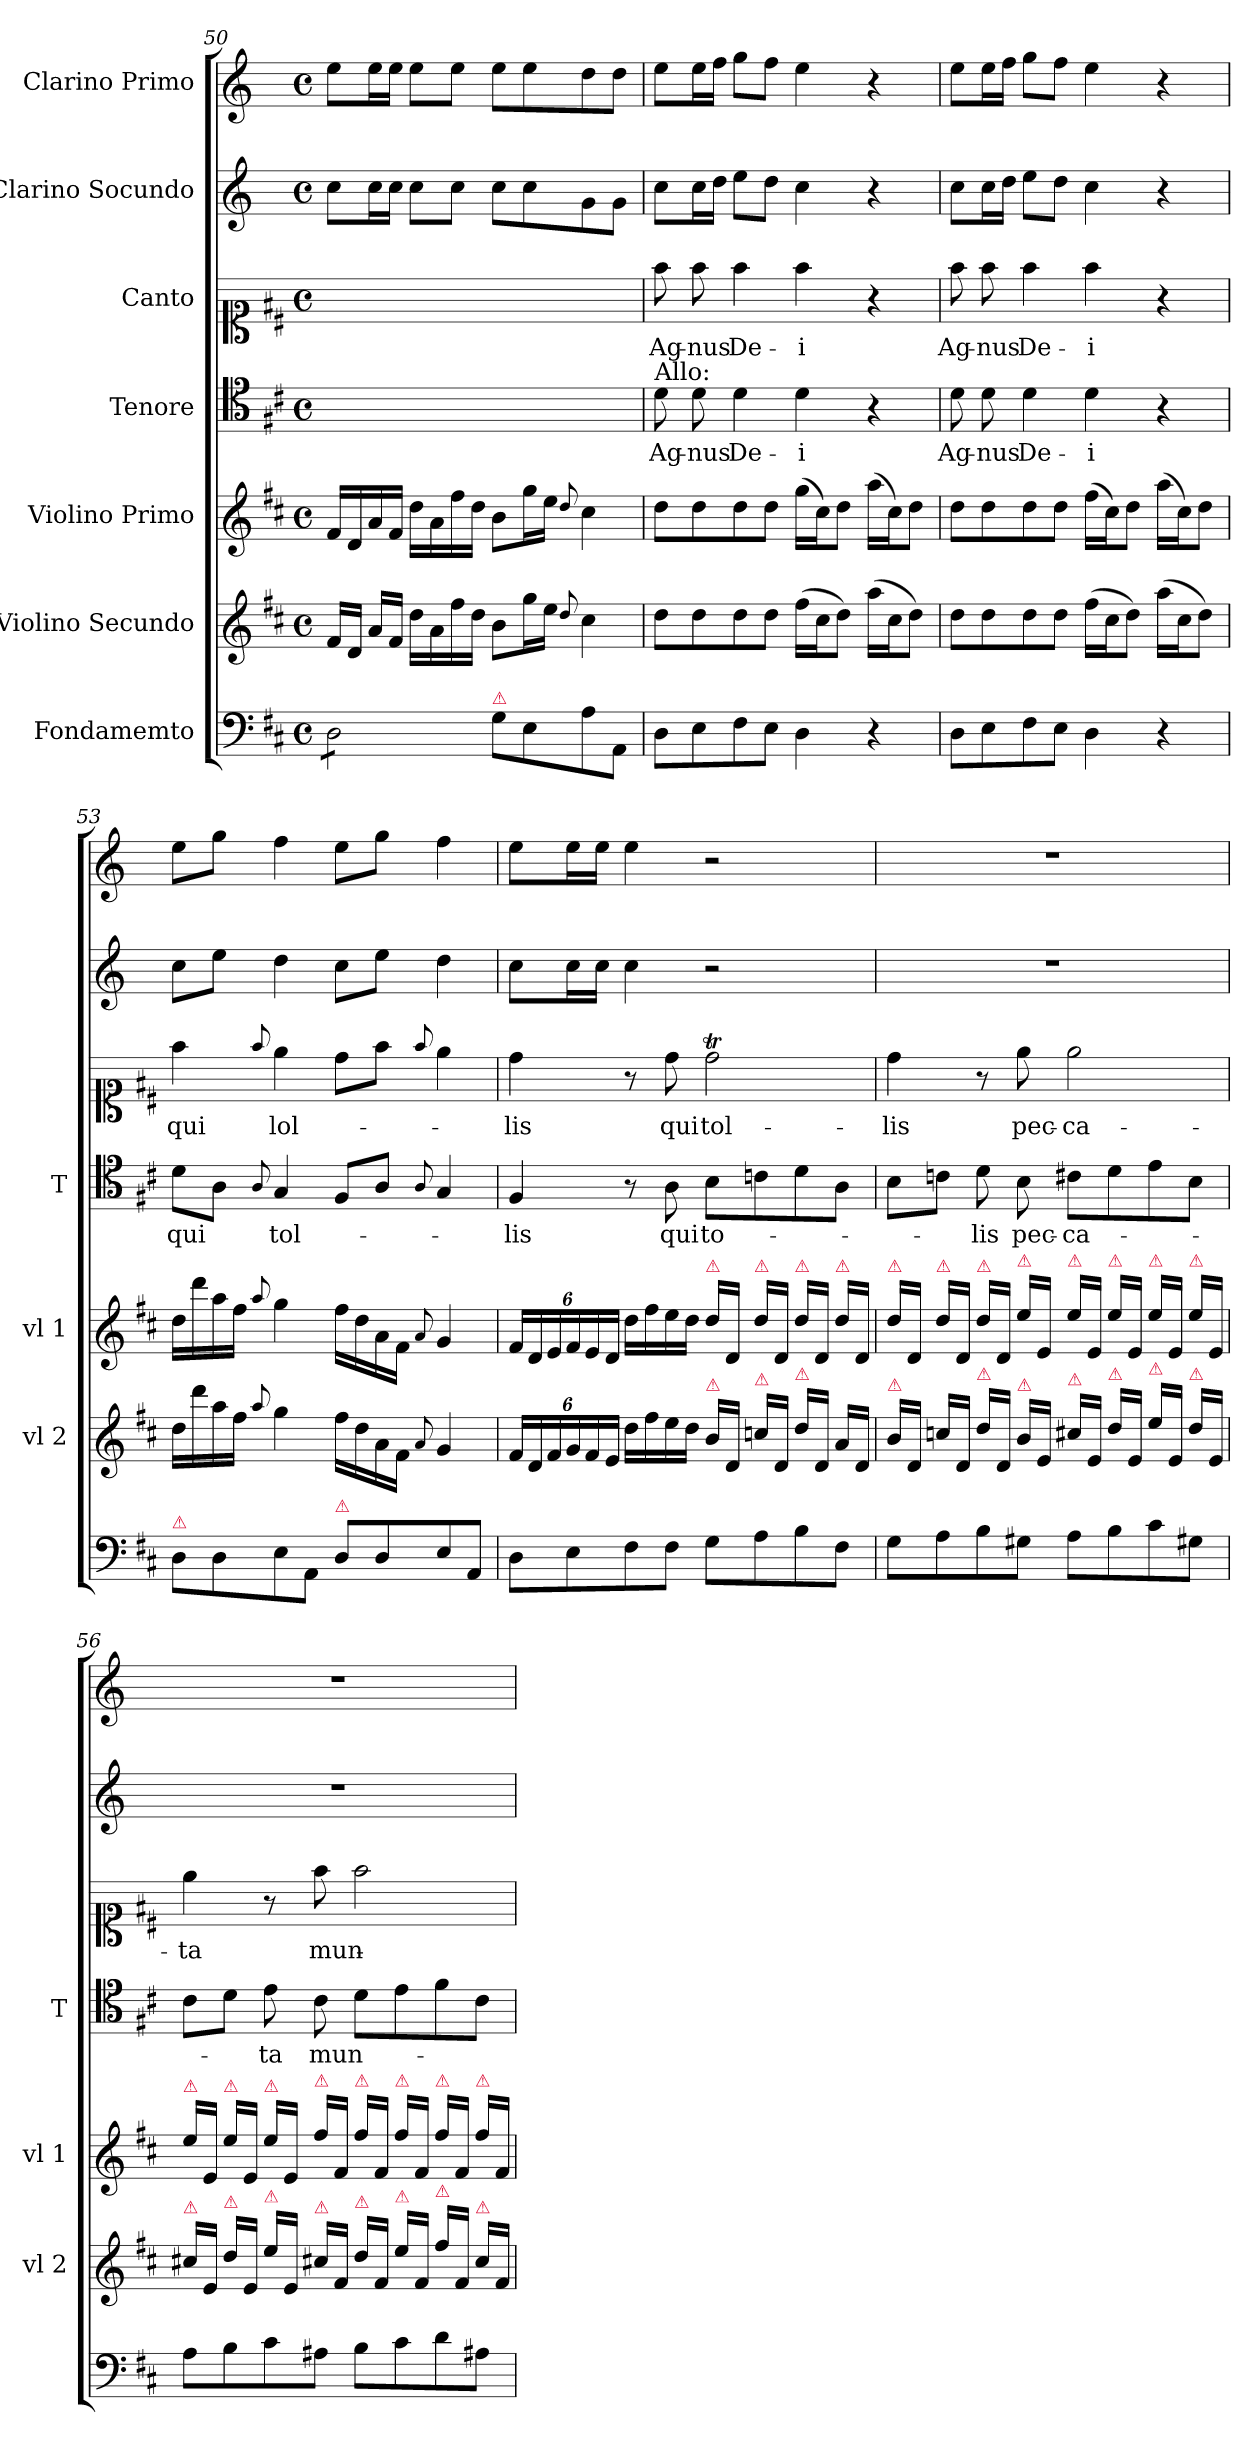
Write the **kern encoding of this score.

**kern	**kern	**dynam	**kern	**kern	**text	**kern	**text	**kern	**kern
*part7	*part6	*part6	*part5	*part4	*part4	*part3	*part3	*part2	*part1
*staff7	*staff6	*staff6	*staff5	*staff4	*staff4	*staff3	*staff3	*staff2	*staff1
*I"Fondamemto	*I"Violino Secundo	*	*I"Violino Primo	*I"Tenore	*	*I"Canto	*	*I"Clarino Socundo	*I"Clarino Primo
*	*I'vl 2	*	*I'vl 1	*I'T	*	*	*	*	*
*clefF4	*clefG2	*	*clefG2	*clefC4	*	*clefC1	*	*clefG2	*clefG2
*	*	*	*	*	*	*	*	*ITrd-1c-2	*ITrd-1c-2
*k[f#c#]	*k[f#c#]	*	*k[f#c#]	*k[f#c#]	*	*k[f#c#]	*	*k[f#c#]	*k[f#c#]
*M4/4	*M4/4	*	*M4/4	*M4/4	*	*M4/4	*	*M4/4	*M4/4
*met(c)	*met(c)	*	*met(c)	*met(c)	*	*met(c)	*	*met(c)	*met(c)
=50	=50	=50	=50	=50	=50	=50	=50	=50	=50
*tremolo	*	*	*	*	*	*	*	*	*
8D\L	16f#/LL	.	16f#/LL	1ryy	.	1ryy	.	8dd\L	8ff#\L
.	16d/JJ	.	16d/	.	.	.	.	.	.
8D\	16a/LL	.	16a/	.	.	.	.	16dd\L	16ff#\L
.	16f#/JJ	.	16f#/JJ	.	.	.	.	16dd\JJ	16ff#\JJ
8D\	16dd\LL	.	16dd\LL	.	.	.	.	8dd\L	8ff#\L
.	16a\	.	16a\	.	.	.	.	.	.
8D\J	16ff#\	.	16ff#\	.	.	.	.	8dd\J	8ff#\J
*Xtremolo	*	*	*	*	*	*	*	*	*
.	16dd\JJ	.	16dd\JJ	.	.	.	.	.	.
!LO:TX:a:color=crimson:t=⚠	!	!	!	!	!	!	!	!	!
8G\L	8b\L	.	8b\L	.	.	.	.	8dd\L	8ff#\L
8E\	16gg\L	.	16gg\L	.	.	.	.	8dd\	8ff#\
.	16ee\JJ	.	16ee\JJ	.	.	.	.	.	.
.	8qqdd/	.	8qqdd/	.	.	.	.	.	.
8A\	4cc#\	.	4cc#\	.	.	.	.	8a\	8ee\
8AA/J	.	.	.	.	.	.	.	8a\J	8ee\J
=51	=51	=51	=51	=51	=51	=51	=51	=51	=51
!	!	!	!	!LO:TX:a:t=Allo&colon;	!	!	!	!	!
!	!	!LO:DY:a	!	!	!	!	!	!	!
8D\L	8dd\L	for	8dd\L	8d\	Ag-	8ff#\	Ag-	8dd\L	8ff#\L
8E\	8dd\	.	8dd\	8d\	-nus	8ff#\	-nus	16dd\L	16ff#\L
.	.	.	.	.	.	.	.	16ee\JJ	16gg\JJ
8F#\	8dd\	.	8dd\	4d\	De-	4ff#\	De-	8ff#\L	8aa\L
8E\J	8dd\J	.	8dd\J	.	.	.	.	8ee\J	8gg\J
4D\	(16ff#\LL	.	(16gg\LL	4d\	-i	4ff#\	-i	4dd\	4ff#\
.	16cc#\J	.	16cc#\J)	.	.	.	.	.	.
.	8dd\J)	.	8dd\J	.	.	.	.	.	.
4r	(16aa\LL	.	(16aa\LL	4r	.	4r	.	4r	4r
.	16cc#\J	.	16cc#\J)	.	.	.	.	.	.
.	8dd\J)	.	8dd\J	.	.	.	.	.	.
=52	=52	=52	=52	=52	=52	=52	=52	=52	=52
!	!	!	!	!	!LO:LY:i	!	!LO:LY:i	!	!
8D\L	8dd\L	.	8dd\L	8d\	Ag-	8ff#\	Ag-	8dd\L	8ff#\L
!	!	!	!	!	!LO:LY:i	!	!LO:LY:i	!	!
8E\	8dd\	.	8dd\	8d\	-nus	8ff#\	-nus	16dd\L	16ff#\L
.	.	.	.	.	.	.	.	16ee\JJ	16gg\JJ
!	!	!	!	!	!LO:LY:i	!	!LO:LY:i	!	!
8F#\	8dd\	.	8dd\	4d\	De-	4ff#\	De-	8ff#\L	8aa\L
8E\J	8dd\J	.	8dd\J	.	.	.	.	8ee\J	8gg\J
!	!	!	!	!	!LO:LY:i	!	!LO:LY:i	!	!
4D\	(16ff#\LL	.	(16ff#\LL	4d\	-i	4ff#\	-i	4dd\	4ff#\
.	16cc#\J	.	16cc#\J)	.	.	.	.	.	.
.	8dd\J)	.	8dd\J	.	.	.	.	.	.
4r	(16aa\LL	.	(16aa\LL	4r	.	4r	.	4r	4r
.	16cc#\J	.	16cc#\J)	.	.	.	.	.	.
.	8dd\J)	.	8dd\J	.	.	.	.	.	.
=53	=53	=53	=53	=53	=53	=53	=53	=53	=53
!LO:TX:a:color=crimson:t=⚠	!	!	!	!	!	!	!	!	!
8D\L	16dd\LL	.	16dd\LL	8d\L	qui	4ff#\	qui	8dd\L	8ff#\L
.	16ddd\	.	16ddd\	.	.	.	.	.	.
8D\	16aa\	.	16aa\	8A\J	.	.	.	8ff#\J	8aa\J
.	16ff#\JJ	.	16ff#\JJ	.	.	.	.	.	.
.	8qqaa/	.	8qqaa/	8qqA/	.	8qqff#/	.	.	.
8E\	4gg\	.	4gg\	4G/	tol-	4ee\	lol-	4ee\	4gg\
8AA/J	.	.	.	.	.	.	.	.	.
!LO:TX:a:color=crimson:t=⚠	!	!	!	!	!	!	!	!	!
8D/L	16ff#\LL	.	16ff#\LL	8F#/L	.	8dd\L	.	8dd\L	8ff#\L
.	16dd\	.	16dd\	.	.	.	.	.	.
8D/	16a\	.	16a\	8A/J	.	8ff#\J	.	8ff#\J	8aa\J
.	16f#\JJ	.	16f#\JJ	.	.	.	.	.	.
.	8qqa/	.	8qqa/	8qqA/	.	8qqff#/	.	.	.
8E/	4g/	.	4g/	4G/	.	4ee\	.	4ee\	4gg\
8AA/J	.	.	.	.	.	.	.	.	.
=54	=54	=54	=54	=54	=54	=54	=54	=54	=54
8D\L	24f#/LL	.	24f#/LL	4F#/	-lis	4dd\	-lis	8dd\L	8ff#\L
.	24d/	.	24d/	.	.	.	.	.	.
.	24f#/	.	24e/	.	.	.	.	.	.
8E\	24g/	.	24f#/	.	.	.	.	16dd\L	16ff#\L
.	24f#/	.	24e/	.	.	.	.	.	.
.	.	.	.	.	.	.	.	16dd\JJ	16ff#\JJ
.	24e/JJ	.	24d/JJ	.	.	.	.	.	.
8F#\	16dd\LL	.	16dd\LL	8r	.	8r	.	4dd\	4ff#\
.	16ff#\	.	16ff#\	.	.	.	.	.	.
8F#\J	16ee\	.	16ee\	8A\	qui	8dd\	qui	.	.
.	16dd\JJ	.	16dd\JJ	.	.	.	.	.	.
!	!	!	!LO:TX:a:color=crimson:t=⚠	!	!	!	!	!	!
!	!LO:TX:a:color=crimson:t=⚠	!	!	!	!	!	!	!	!
8G\L	16b\LL	.	16dd\LL	8B\L	to-	2ddT\	tol-	2r	2r
.	16d/JJ	.	16d/JJ	.	.	.	.	.	.
!	!	!	!LO:TX:a:color=crimson:t=⚠	!	!	!	!	!	!
!	!LO:TX:a:color=crimson:t=⚠	!	!	!	!	!	!	!	!
8A\	16ccn\LL	.	16dd\LL	8cn\	.	.	.	.	.
.	16d/JJ	.	16d/JJ	.	.	.	.	.	.
!	!	!	!LO:TX:a:color=crimson:t=⚠	!	!	!	!	!	!
!	!LO:TX:a:color=crimson:t=⚠	!	!	!	!	!	!	!	!
8B\	16dd\LL	.	16dd\LL	8d\	.	.	.	.	.
.	16d/JJ	.	16d/JJ	.	.	.	.	.	.
!	!	!	!LO:TX:a:color=crimson:t=⚠	!	!	!	!	!	!
8F#\J	16a/LL	.	16dd\LL	8A\J	.	.	.	.	.
.	16d/JJ	.	16d/JJ	.	.	.	.	.	.
=55	=55	=55	=55	=55	=55	=55	=55	=55	=55
!	!	!	!LO:TX:a:color=crimson:t=⚠	!	!	!	!	!	!
!	!LO:TX:a:color=crimson:t=⚠	!	!	!	!	!	!	!	!
8G\L	16b\LL	.	16dd\LL	8B\L	.	4dd\	-lis	1r	1r
.	16d/JJ	.	16d/JJ	.	.	.	.	.	.
!	!	!	!LO:TX:a:color=crimson:t=⚠	!	!	!	!	!	!
8A\	16ccn\LL	.	16dd\LL	8cn\J	.	.	.	.	.
.	16d/JJ	.	16d/JJ	.	.	.	.	.	.
!	!	!	!LO:TX:a:color=crimson:t=⚠	!	!	!	!	!	!
!	!LO:TX:a:color=crimson:t=⚠	!	!	!	!	!	!	!	!
8B\	16dd\LL	.	16dd\LL	8d\	-lis	8r	.	.	.
.	16d/JJ	.	16d/JJ	.	.	.	.	.	.
!	!	!	!LO:TX:a:color=crimson:t=⚠	!	!	!	!	!	!
!	!LO:TX:a:color=crimson:t=⚠	!	!	!	!	!	!	!	!
8G#X\J	16b\LL	.	16ee\LL	8B\	pec-	8ee\	pec-	.	.
.	16e/JJ	.	16e/JJ	.	.	.	.	.	.
!	!	!	!LO:TX:a:color=crimson:t=⚠	!	!	!	!	!	!
!	!LO:TX:a:color=crimson:t=⚠	!	!	!	!	!	!	!	!
8A\L	16cc#X\LL	.	16ee\LL	8c#X\L	-ca-	2ee\	-ca-	.	.
.	16e/JJ	.	16e/JJ	.	.	.	.	.	.
!	!	!	!LO:TX:a:color=crimson:t=⚠	!	!	!	!	!	!
!	!LO:TX:a:color=crimson:t=⚠	!	!	!	!	!	!	!	!
8B\	16dd/LL	.	16ee\LL	8d\	.	.	.	.	.
.	16e/JJ	.	16e/JJ	.	.	.	.	.	.
!	!	!	!LO:TX:a:color=crimson:t=⚠	!	!	!	!	!	!
!	!LO:TX:a:color=crimson:t=⚠	!	!	!	!	!	!	!	!
8c#\	16ee\LL	.	16ee\LL	8e\	.	.	.	.	.
.	16e/JJ	.	16e/JJ	.	.	.	.	.	.
!	!	!	!LO:TX:a:color=crimson:t=⚠	!	!	!	!	!	!
!	!LO:TX:a:color=crimson:t=⚠	!	!	!	!	!	!	!	!
8G#X\J	16dd\LL	.	16ee\LL	8B\J	.	.	.	.	.
.	16e/JJ	.	16e/JJ	.	.	.	.	.	.
=56	=56	=56	=56	=56	=56	=56	=56	=56	=56
!	!	!	!LO:TX:a:color=crimson:t=⚠	!	!	!	!	!	!
!	!LO:TX:a:color=crimson:t=⚠	!	!	!	!	!	!	!	!
8A\L	16cc#X\LL	.	16ee\LL	8c#\L	.	4ee\	-ta	1r	1r
.	16e/JJ	.	16e/JJ	.	.	.	.	.	.
!	!	!	!LO:TX:a:color=crimson:t=⚠	!	!	!	!	!	!
!	!LO:TX:a:color=crimson:t=⚠	!	!	!	!	!	!	!	!
8B\	16dd\LL	.	16ee\LL	8d\J	.	.	.	.	.
.	16e/JJ	.	16e/JJ	.	.	.	.	.	.
!	!	!	!LO:TX:a:color=crimson:t=⚠	!	!	!	!	!	!
!	!LO:TX:a:color=crimson:t=⚠	!	!	!	!	!	!	!	!
8c#\	16ee\LL	.	16ee\LL	8e\	-ta	8r	.	.	.
.	16e/JJ	.	16e/JJ	.	.	.	.	.	.
!	!	!	!LO:TX:a:color=crimson:t=⚠	!	!	!	!	!	!
!	!LO:TX:a:color=crimson:t=⚠	!	!	!	!	!	!	!	!
8A#X\J	16cc#X\LL	.	16ff#\LL	8c#\	mun-	8ff#\	mun-	.	.
.	16f#/JJ	.	16f#/JJ	.	.	.	.	.	.
!	!	!	!LO:TX:a:color=crimson:t=⚠	!	!	!	!	!	!
!	!LO:TX:a:color=crimson:t=⚠	!	!	!	!	!	!	!	!
8B\L	16dd\LL	.	16ff#\LL	8d\L	.	2ff#\	.	.	.
.	16f#/JJ	.	16f#/JJ	.	.	.	.	.	.
!	!	!	!LO:TX:a:color=crimson:t=⚠	!	!	!	!	!	!
!	!LO:TX:a:color=crimson:t=⚠	!	!	!	!	!	!	!	!
8c#\	16ee\LL	.	16ff#\LL	8e\	.	.	.	.	.
.	16f#/JJ	.	16f#/JJ	.	.	.	.	.	.
!	!	!	!LO:TX:a:color=crimson:t=⚠	!	!	!	!	!	!
!	!LO:TX:a:color=crimson:t=⚠	!	!	!	!	!	!	!	!
8d\	16ff#\LL	.	16ff#\LL	8f#\	.	.	.	.	.
.	16f#/JJ	.	16f#/JJ	.	.	.	.	.	.
!	!	!	!LO:TX:a:color=crimson:t=⚠	!	!	!	!	!	!
!	!LO:TX:a:color=crimson:t=⚠	!	!	!	!	!	!	!	!
8A#X\J	16cc#\LL	.	16ff#\LL	8c#\J	.	.	.	.	.
.	16f#/JJ	.	16f#/JJ	.	.	.	.	.	.
=	=	=	=	=	=	=	=	=	=
*-	*-	*-	*-	*-	*-	*-	*-	*-	*-
